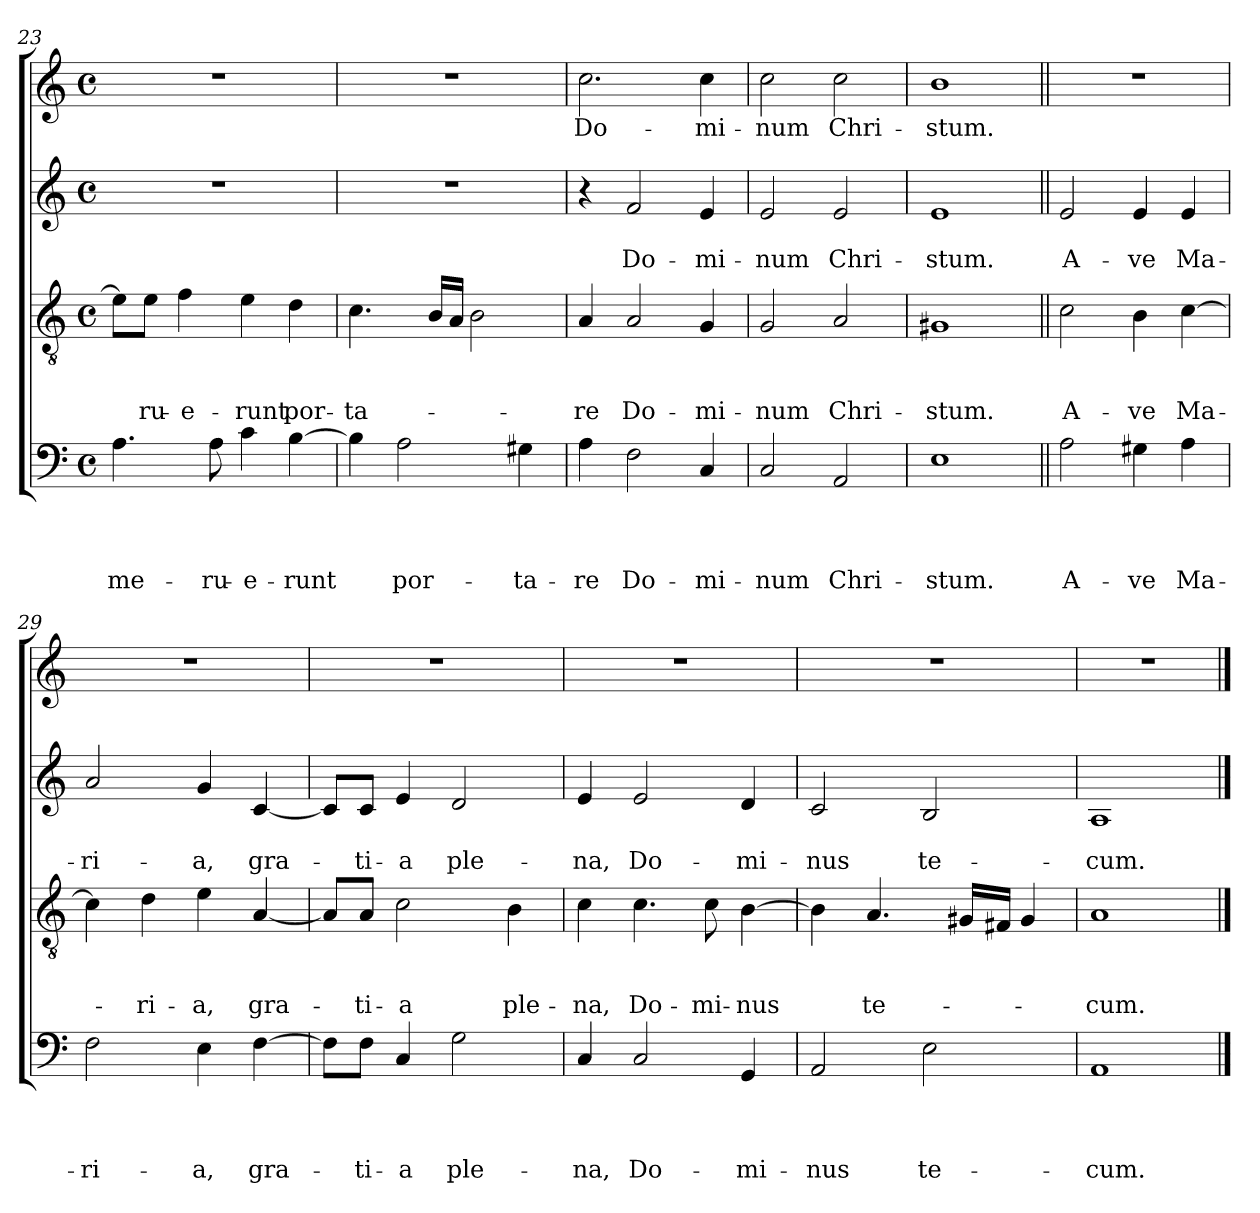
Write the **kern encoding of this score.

**kern	**text	**text	**text	**text	**kern	**text	**text	**text	**kern	**text	**text	**kern	**text
*part4	*part4	*part4	*part4	*part4	*part3	*part3	*part3	*part3	*part2	*part2	*part2	*part1	*part1
*staff4	*staff4	*staff4	*staff4	*staff4	*staff3	*staff3	*staff3	*staff3	*staff2	*staff2	*staff2	*staff1	*staff1
*clefF4	*	*	*	*	*clefGv2	*	*	*	*clefG2	*	*	*clefG2	*
*k[]	*	*	*	*	*k[]	*	*	*	*k[]	*	*	*k[]	*
*C:	*	*	*	*	*C:	*	*	*	*C:	*	*	*C:	*
*M4/4	*	*	*	*	*M4/4	*	*	*	*M4/4	*	*	*M4/4	*
*met(c)	*	*	*	*	*met(c)	*	*	*	*met(c)	*	*	*met(c)	*
=23	=23	=23	=23	=23	=23	=23	=23	=23	=23	=23	=23	=23	=23
4.A\	.	.	.	me-	8e\L]	.	.	.	1r	.	.	1r	.
.	.	.	.	.	8e\J	.	.	-ru-	.	.	.	.	.
.	.	.	.	.	4f\	.	.	-e-	.	.	.	.	.
8A\	.	.	.	-ru-	.	.	.	.	.	.	.	.	.
4c\	.	.	.	-e-	4e\	.	.	-runt	.	.	.	.	.
[4B\	.	.	.	-runt	4d\	.	.	por-	.	.	.	.	.
=24	=24	=24	=24	=24	=24	=24	=24	=24	=24	=24	=24	=24	=24
4B\]	.	.	.	.	4.c\	.	.	-ta-	1r	.	.	1r	.
2A\	.	.	.	por-	.	.	.	.	.	.	.	.	.
.	.	.	.	.	16B/LL	.	.	.	.	.	.	.	.
.	.	.	.	.	16A/JJ	.	.	.	.	.	.	.	.
.	.	.	.	.	2B\	.	.	.	.	.	.	.	.
4G#X\	.	.	.	-ta-	.	.	.	.	.	.	.	.	.
=25	=25	=25	=25	=25	=25	=25	=25	=25	=25	=25	=25	=25	=25
4A\	.	.	.	-re	4A/	.	.	-re	4r	.	.	2.cc\	Do-
2F\	.	.	.	Do-	2A/	.	.	Do-	2f/	.	Do-	.	.
4C/	.	.	.	-mi-	4G/	.	.	-mi-	4e/	.	-mi-	4cc\	-mi-
=26	=26	=26	=26	=26	=26	=26	=26	=26	=26	=26	=26	=26	=26
2C/	.	.	.	-num	2G/	.	.	-num	2e/	.	-num	2cc\	-num
2AA/	.	.	.	Chri-	2A/	.	.	Chri-	2e/	.	Chri-	2cc\	Chri-
=27	=27	=27	=27	=27	=27	=27	=27	=27	=27	=27	=27	=27	=27
1E	.	.	.	-stum.	1G#X	.	.	-stum.	1e	.	-stum.	1b	-stum.
!!LO:PB:g=z
=28||	=28||	=28||	=28||	=28||	=28||	=28||	=28||	=28||	=28||	=28||	=28||	=28||	=28||
2A\	.	.	.	A-	2c\	.	.	A-	2e/	.	A-	1r	.
4G#X\	.	.	.	-ve	4B\	.	.	-ve	4e/	.	-ve	.	.
4A\	.	.	.	Ma-	[4c\	.	.	Ma-	4e/	.	Ma-	.	.
=29	=29	=29	=29	=29	=29	=29	=29	=29	=29	=29	=29	=29	=29
2F\	.	.	.	-ri-	4c\]	.	.	.	2a/	.	-ri-	1r	.
.	.	.	.	.	4d\	.	.	-ri-	.	.	.	.	.
4E\	.	.	.	-a,	4e\	.	.	-a,	4g/	.	-a,	.	.
[4F\	.	.	.	gra-	[4A/	.	.	gra-	[4c/	.	gra-	.	.
=30	=30	=30	=30	=30	=30	=30	=30	=30	=30	=30	=30	=30	=30
8F\L]	.	.	.	.	8A/L]	.	.	.	8c/L]	.	.	1r	.
8F\J	.	.	.	-ti-	8A/J	.	.	-ti-	8c/J	.	-ti-	.	.
4C/	.	.	.	-a	2c\	.	.	-a	4e/	.	-a	.	.
2G\	.	.	.	ple-	.	.	.	.	2d/	.	ple-	.	.
.	.	.	.	.	4B\	.	.	ple-	.	.	.	.	.
=31	=31	=31	=31	=31	=31	=31	=31	=31	=31	=31	=31	=31	=31
4C/	.	.	.	-na,	4c\	.	.	-na,	4e/	.	-na,	1r	.
2C/	.	.	.	Do-	4.c\	.	.	Do-	2e/	.	Do-	.	.
.	.	.	.	.	8c\	.	.	-mi-	.	.	.	.	.
4GG/	.	.	.	-mi-	[4B\	.	.	-nus	4d/	.	-mi-	.	.
=32	=32	=32	=32	=32	=32	=32	=32	=32	=32	=32	=32	=32	=32
2AA/	.	.	.	-nus	4B\]	.	.	.	2c/	.	-nus	1r	.
.	.	.	.	.	4.A/	.	.	te-	.	.	.	.	.
2E\	.	.	.	te-	.	.	.	.	2B/	.	te-	.	.
.	.	.	.	.	16G#X/LL	.	.	.	.	.	.	.	.
.	.	.	.	.	16F#X/JJ	.	.	.	.	.	.	.	.
.	.	.	.	.	4G#/	.	.	.	.	.	.	.	.
=33	=33	=33	=33	=33	=33	=33	=33	=33	=33	=33	=33	=33	=33
1AA	.	.	.	-cum.	1A	.	.	-cum.	1A	.	-cum.	1r	.
==	==	==	==	==	==	==	==	==	==	==	==	==	==
*-	*-	*-	*-	*-	*-	*-	*-	*-	*-	*-	*-	*-	*-
